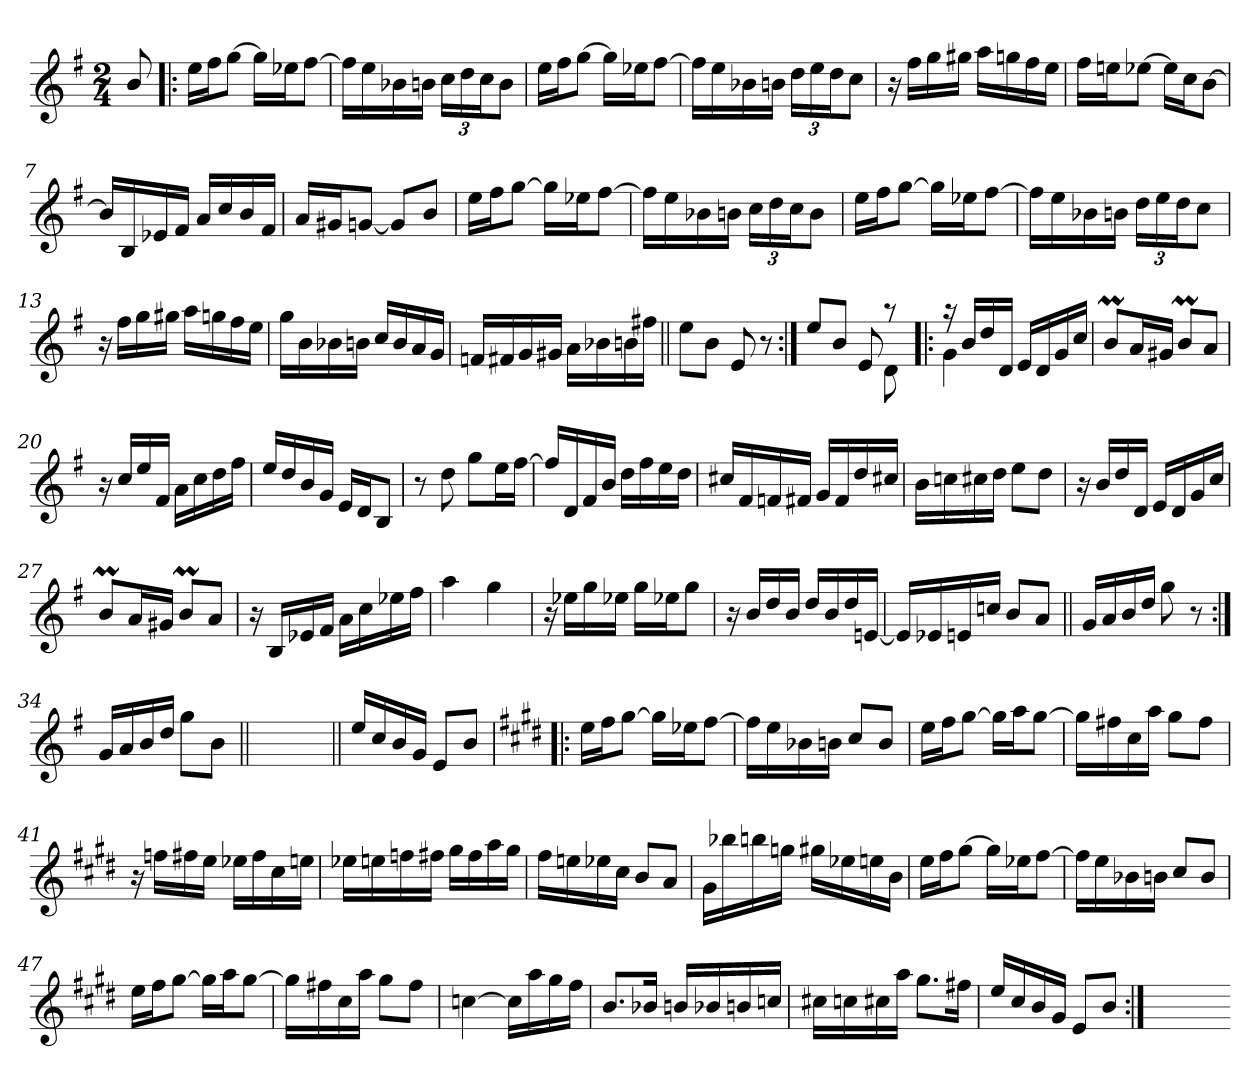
**kern
*part1
*staff1
*clefG2
*k[f#]
*G:
*M2/4
=
8b/
=1!|:
16ee\LL
16ff#\J
[8gg\J
16gg\LL]
16ee-X\J
[8ff#\J
=2
16ff#\LL]
16ee\
16b-X\
16bn\JJ
24cc\LL
24dd\
24cc\J
8b\J
=3
16ee\LL
16ff#\J
[8gg\J
16gg\LL]
16ee-X\J
[8ff#\J
=4
16ff#\LL]
16ee\
16b-X\
16bn\JJ
24dd\LL
24ee\
24dd\J
8cc\J
!!LO:LB:g=z
=5
16r
16ff#\LL
16gg\
16gg#X\JJ
16aa\LL
16ggn\
16ff#\
16ee\JJ
=6
16ff#\LL
16een\J
[8ee-X\J
16ee-\LL]
16cc\J
[8b\J
=7
16b/LL]
16B/
16e-X/
16f#/JJ
16a/LL
16cc/
16b/
16f#/JJ
=8
16a/LL
16g#X/J
[8gn/J
8g/L]
8b/J
!!LO:LB:g=z
=9
16ee\LL
16ff#\J
[8gg\J
16gg\LL]
16ee-X\J
[8ff#\J
=10
16ff#\LL]
16ee\
16b-X\
16bn\JJ
24cc\LL
24dd\
24cc\J
8b\J
=11
16ee\LL
16ff#\J
[8gg\J
16gg\LL]
16ee-X\J
[8ff#\J
=12
16ff#\LL]
16ee\
16b-X\
16bn\JJ
24dd\LL
24ee\
24dd\J
8cc\J
!!LO:LB:g=z
=13
16r
16ff#\LL
16gg\
16gg#X\JJ
16aa\LL
16ggn\
16ff#\
16ee\JJ
=14
16gg\LL
16b\
16b-X\
16bn\JJ
16cc/LL
16b/
16a/
16g/JJ
=15
16fn/LL
16f#X/
16g/
16g#X/JJ
16a\LL
16b-X\
16bn\
16ff#X\JJ
=16||
8ee\L
8b\J
8e/
8r
!!LO:LB:g=z
=17:|!
*^
8ee/L	4.ryy
8b/J	.
8e/	.
8raa	8d\
=18!|:	=18!|:
16raa	4g\
16b/LL	.
16dd/	.
16d/JJ	.
16e/LL	4ryy
16d/	.
16g/	.
16cc/JJ	.
*v	*v
=19
8bm/L
16a/L
16g#X/JJ
8bm/L
8a/J
=20
16r
16cc/LL
16ee/
16f#/JJ
16a\LL
16cc\
16dd\
16ff#\JJ
!!LO:LB:g=z
=21
16ee/LL
16dd/
16b/
16g/JJ
16e/LL
16d/J
8B/J
=22
8r
8dd\
8gg\L
16ee\L
[16ff#\JJ
=23
16ff#/LL]
16d/
16f#/
16b/JJ
16dd\LL
16ff#\
16ee\
16dd\JJ
=24
16cc#X/LL
16f#/
16fn/
16f#X/JJ
16g/LL
16f#/
16dd/
16cc#X/JJ
!!LO:LB:g=z
=25
16b\LL
16ccn\
16cc#X\
16dd\JJ
8ee\L
8dd\J
=26
16r
16b/LL
16dd/
16d/JJ
16e/LL
16d/
16g/
16cc/JJ
=27
8bm/L
16a/L
16g#X/JJ
8bm/L
8a/J
=28
16r
16B/LL
16e-X/
16f#/JJ
16a\LL
16cc\
16ee-X\
16ff#\JJ
!!LO:LB:g=z
=29
4aa\
4gg\
=30
16r
16ee-X\LL
16gg\
16ee-X\JJ
16gg\LL
16ee-X\J
8gg\J
=31
16r
16b/LL
16dd/
16b/JJ
16dd/LL
16b/
16dd/
[16en/JJ
=32
16e/LL]
16e-X/
16en/
16ccn/JJ
8b/L
8a/J
!!LO:LB:g=z
=33||
16g/LL
16a/
16b/
16dd/JJ
8gg\
8r
=34:|!
16g/LL
16a/
16b/
16dd/JJ
8gg\L
8b\J
=35||
2ryy
=36||
16ee/LL
16cc/
16b/
16g/JJ
8e/L
8b/J
!!LO:PB:g=z
=37!|:
*k[f#c#g#d#]
*E:
16ee\LL
16ff#\J
[8gg#\J
16gg#\LL]
16ee-X\J
[8ff#\J
=38
16ff#\LL]
16ee\
16b-X\
16bn\JJ
8cc#/L
8b/J
=39
16ee\LL
16ff#\J
[8gg#\J
16gg#\LL]
16aa\J
[8gg#\J
=40
16gg#\LL]
16ff#X\
16cc#\
16aa\JJ
8gg#\L
8ff#\J
!!LO:LB:g=z
=41
16r
16ffn\LL
16ff#X\
16ee\JJ
16ee-X\LL
16ff#\
16cc#\
16een\JJ
=42
16ee-X\LL
16een\
16ffn\
16ff#X\JJ
16gg#\LL
16ff#\
16aa\
16gg#\JJ
=43
16ff#\LL
16een\
16ee-X\
16cc#\JJ
8b/L
8a/J
=44
16g#\LL
16bb-X\
16bbn\
16ggn\JJ
16gg#X\LL
16ee-X\
16een\
16b\JJ
!!LO:LB:g=z
=45
16ee\LL
16ff#\J
[8gg#\J
16gg#\LL]
16ee-X\J
[8ff#\J
=46
16ff#\LL]
16ee\
16b-X\
16bn\JJ
8cc#/L
8b/J
=47
16ee\LL
16ff#\J
[8gg#\J
16gg#\LL]
16aa\J
[8gg#\J
=48
16gg#\LL]
16ff#X\
16cc#\
16aa\JJ
8gg#\L
8ff#\J
!!LO:LB:g=z
=49
[4ccn\
16cc\LL]
16aa\
16gg#\
16ff#\JJ
=50
8.b/L
16b-X/Jk
16bn/LL
16b-X/
16bn/
16ccn/JJ
=51
16cc#X\LL
16ccn\
16cc#X\
16aa\JJ
8.gg#\L
16ff#X\Jk
=52
16ee/LL
16cc#/
16b/
16g#/JJ
8e/L
8b/J
=53:|!
2ryy
=-
*-
